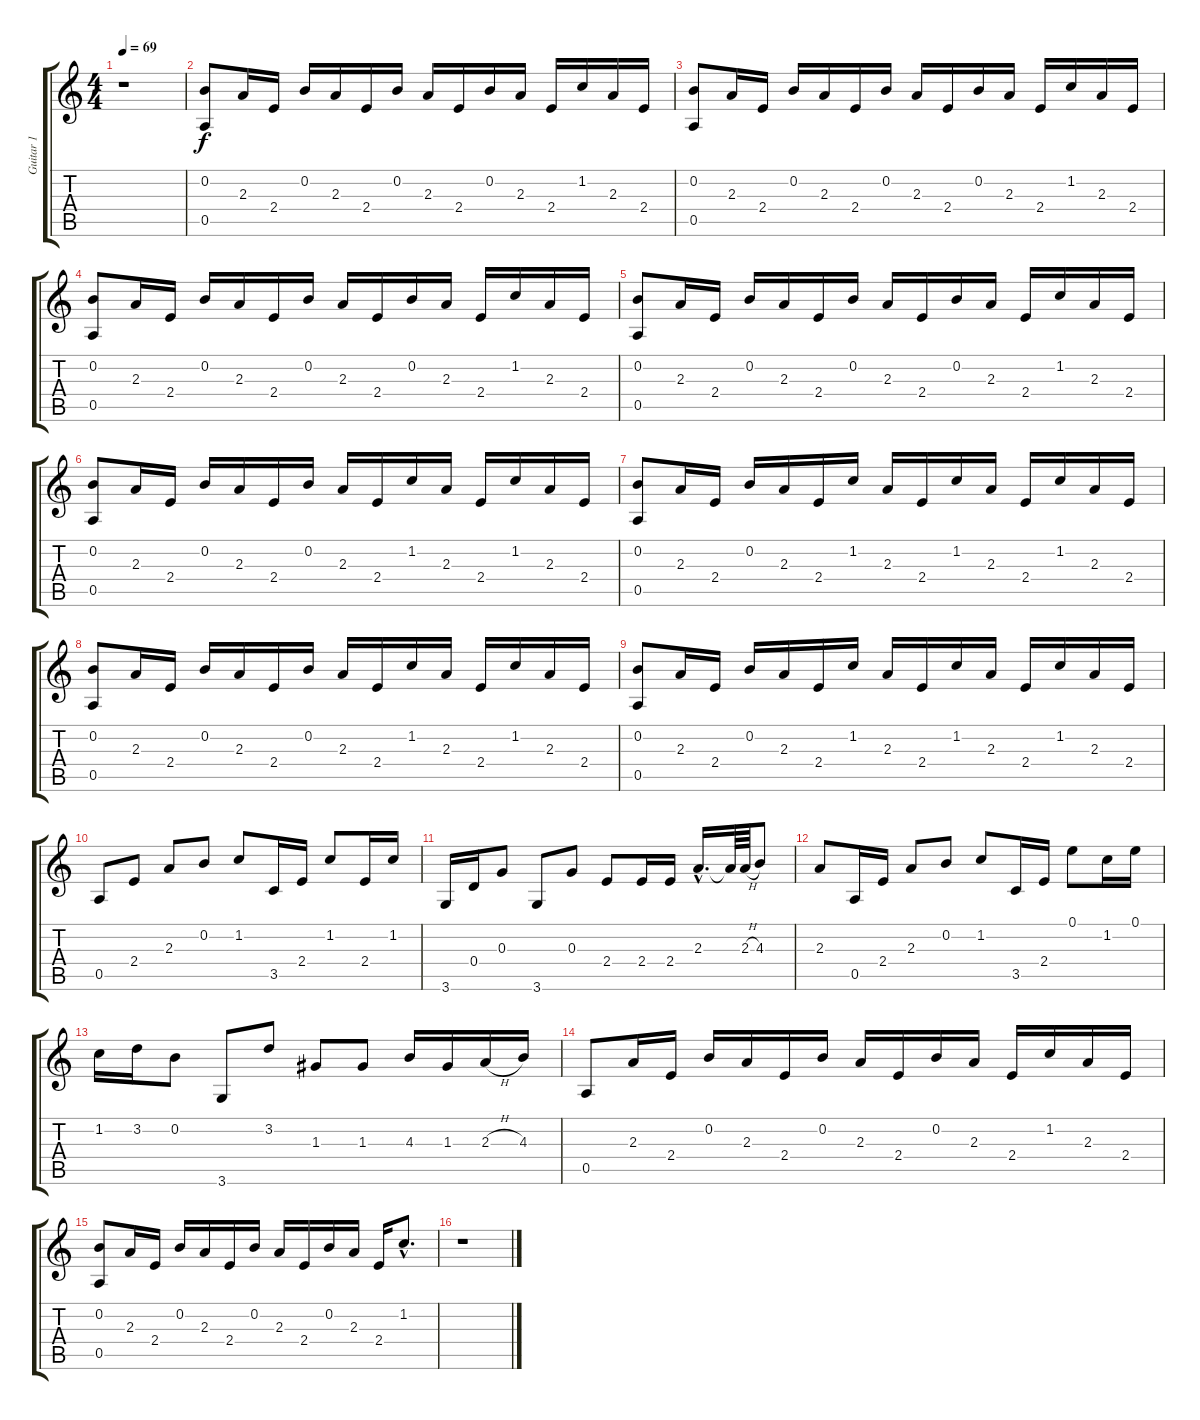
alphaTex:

\track ("Guitar 1" "Guitar 1") {instrument acousticguitarnylon}
\staff {score tabs}
\tuning (E4 B3 G3 D3 A2 E2) {hide}
\ts (4 4)
\tempo 69
\clef g2
\ks c
r.1{dy f instrument acousticguitarnylon} |
(0.2 0.5).8 2.3.16 2.4.16 0.2.16 2.3.16 2.4.16 0.2.16 2.3.16 2.4.16 0.2.16 2.3.16 2.4.16 1.2.16 2.3.16 2.4.16 |
(0.2 0.5).8 2.3.16 2.4.16 0.2.16 2.3.16 2.4.16 0.2.16 2.3.16 2.4.16 0.2.16 2.3.16 2.4.16 1.2.16 2.3.16 2.4.16 |
(0.2 0.5).8 2.3.16 2.4.16 0.2.16 2.3.16 2.4.16 0.2.16 2.3.16 2.4.16 0.2.16 2.3.16 2.4.16 1.2.16 2.3.16 2.4.16 |
(0.2 0.5).8 2.3.16 2.4.16 0.2.16 2.3.16 2.4.16 0.2.16 2.3.16 2.4.16 0.2.16 2.3.16 2.4.16 1.2.16 2.3.16 2.4.16 |
(0.2 0.5).8 2.3.16 2.4.16 0.2.16 2.3.16 2.4.16 0.2.16 2.3.16 2.4.16 1.2.16 2.3.16 2.4.16 1.2.16 2.3.16 2.4.16 |
(0.2 0.5).8 2.3.16 2.4.16 0.2.16 2.3.16 2.4.16 1.2.16 2.3.16 2.4.16 1.2.16 2.3.16 2.4.16 1.2.16 2.3.16 2.4.16 |
(0.2 0.5).8 2.3.16 2.4.16 0.2.16 2.3.16 2.4.16 0.2.16 2.3.16 2.4.16 1.2.16 2.3.16 2.4.16 1.2.16 2.3.16 2.4.16 |
(0.2 0.5).8 2.3.16 2.4.16 0.2.16 2.3.16 2.4.16 1.2.16 2.3.16 2.4.16 1.2.16 2.3.16 2.4.16 1.2.16 2.3.16 2.4.16 |
0.5.8 2.4.8 2.3.8 0.2.8 1.2.8 3.5.16 2.4.16 1.2.8 2.4.16 1.2.16 |
3.6.16 0.4.16 0.3.8 3.6.8 0.3.8 2.4.8 2.4.16 2.4.16 2.3{hac}.16{d} 2.3{t}.64 2.3{h}.64 4.3.8 |
2.3.8 0.5.16 2.4.16 2.3.8 0.2.8 1.2.8 3.5.16 2.4.16 0.1.8 1.2.16 0.1.16 |
1.2.16 3.2.16 0.2.8 3.6.8 3.2.8 1.3.8 1.3.8 4.3.16 1.3.16 2.3{h}.16 4.3.16 |
0.5.8 2.3.16 2.4.16 0.2.16 2.3.16 2.4.16 0.2.16 2.3.16 2.4.16 0.2.16 2.3.16 2.4.16 1.2.16 2.3.16 2.4.16 |
(0.2 0.5).8 2.3.16 2.4.16 0.2.16 2.3.16 2.4.16 0.2.16 2.3.16 2.4.16 0.2.16 2.3.16 2.4.16 1.2{hac}.8{d} |
r.1
